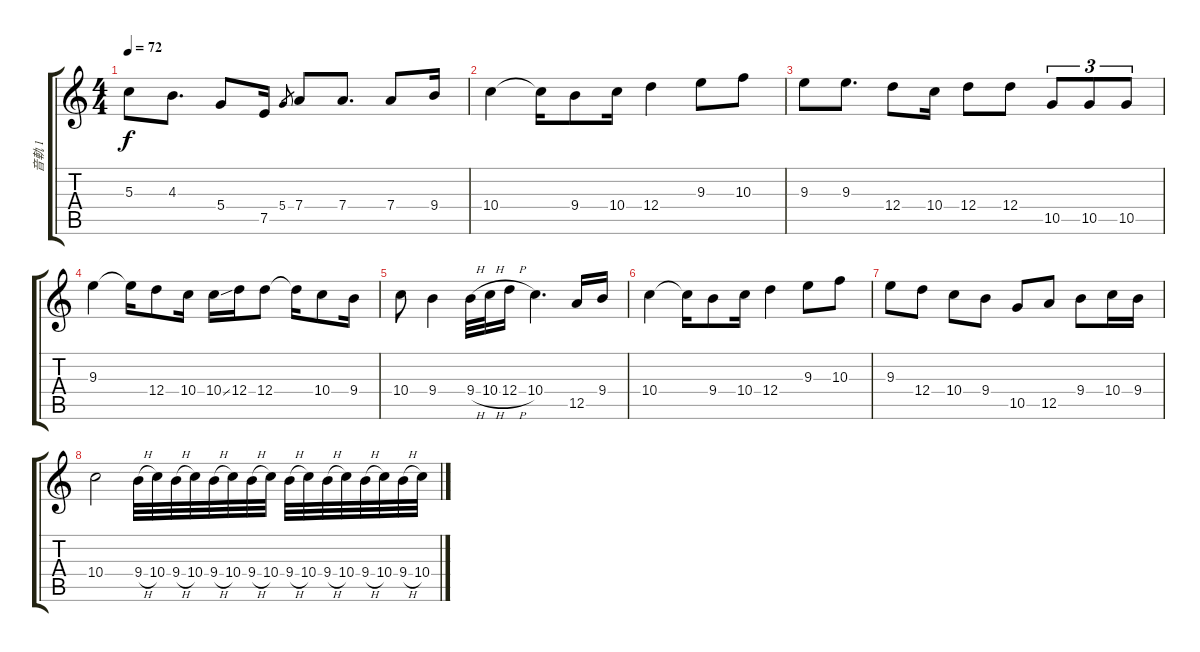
\track ("音軌 1" "音軌 1") {instrument acousticguitarsteel}
\staff {score tabs}
\tuning (E4 B3 G3 D3 A2 E2) {hide}
\ts (4 4)
\tempo 72
\clef g2
\ks c
5.3.8{dy f} 4.3.8{d} 5.4.8 7.5.16 5.4.8{gr} 7.4.8 7.4.8{d} 7.4.8 9.4.16 |
10.4.4 10.4{t}.16 9.4.8 10.4.16 12.4.4 9.3.8 10.3.8 |
9.3.8 9.3.8{d} 12.4.8 10.4.16 12.4.8 12.4.8 10.5.8{tu (3 2)} 10.5.8{tu (3 2)} 10.5.8{tu (3 2)} |
9.3.4 9.3{t}.16 12.4.8 10.4.16 10.4{ss}.16 12.4.16 12.4.8 12.4{t}.16 10.4.8 9.4.16 |
10.4.8 9.4.4 9.4{h}.32 10.4{h}.32 12.4{h}.16 10.4.4{d} 12.5.16 9.4.16 |
10.4.4 10.4{t}.16 9.4.8 10.4.16 12.4.4 9.3.8 10.3.8 |
9.3.8 12.4.8 10.4.8 9.4.8 10.5.8 12.5.8 9.4.8 10.4.16 9.4.16 |
10.4.2 9.4{h}.32 10.4.32 9.4{h}.32 10.4.32 9.4{h}.32 10.4.32 9.4{h}.32 10.4.32 9.4{h}.32 10.4.32 9.4{h}.32 10.4.32 9.4{h}.32 10.4.32 9.4{h}.32 10.4.32
